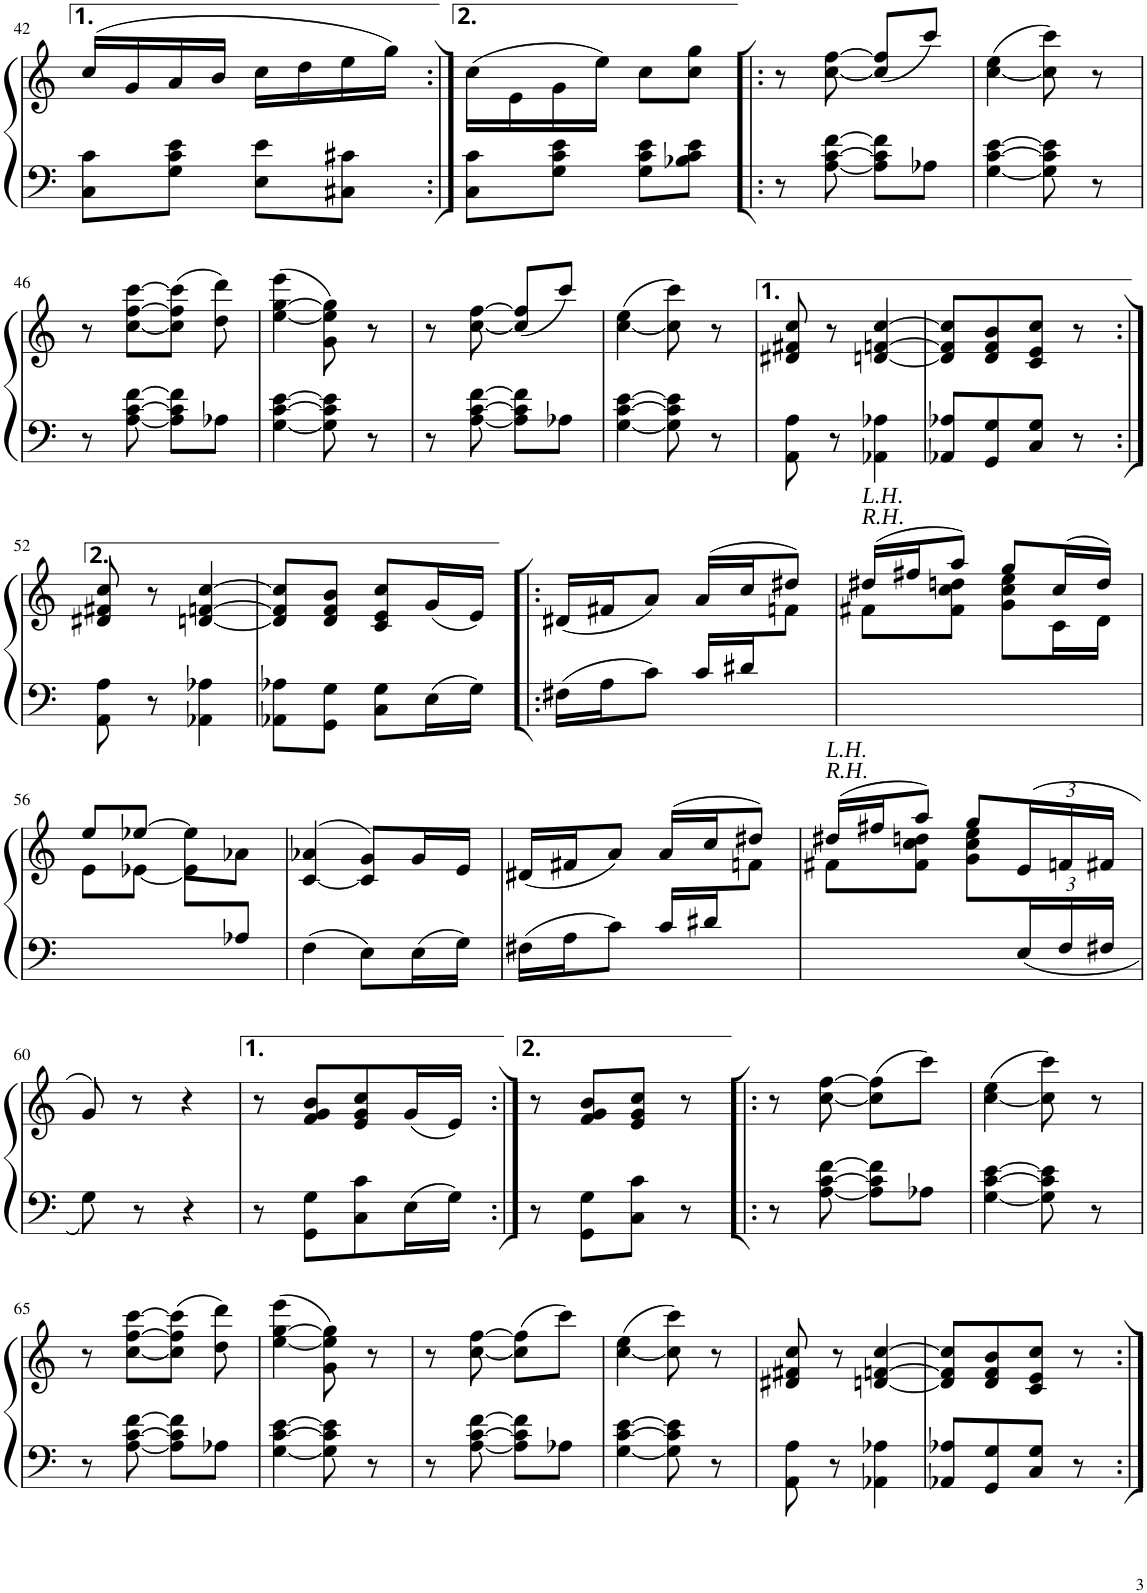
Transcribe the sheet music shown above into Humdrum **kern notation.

**kern	**kern
*part1	*part1
*staff2	*staff1
*I"Piano	*
*I'Pno	*
!!LO:PB:g=z
*clefF4	*clefG2
*k[]	*k[]
*M2/4	*M2/4
=42	=42
8C\ 8c\L	(16cc/LL
.	16g/
8G\ 8c\ 8e\J	16a/
.	16b/JJ
8E\ 8e\L	16cc\LL
.	16dd\
8C#X\ 8c#X\J	16ee\
.	16gg\JJ)
=43:|!	=43:|!
8C\ 8c\L	(>16cc\LL
.	16e\
8G\ 8c\ 8e\J	16g\
.	16ee\JJ)
8G\ 8c\ 8e\L	8cc\L
8B-X\ 8c\ 8e\J	8cc\ 8gg\J
=44!|:	=44!|:
8r	8r
[<8A\ [8c\ [8f\	[<8cc\ [8ff\
8A\] 8c\] 8f\]L	(8cc/] 8ff/]L
8A-X\J	8ccc/J)
=45	=45
[<4G\ [4c\ [4e\	(>[<4cc\ 4ee\
8G\] 8c\] 8e\]	8cc\] 8ccc\)
8r	8r
!!LO:LB:g=z
=46	=46
8r	8r
[<8A\ [8c\ [8f\	[<8cc\ [8ff\ [8ccc\L
8A\] 8c\] 8f\]L	(8cc\] 8ff\] 8ccc\]J
8A-X\J	8dd\ 8ddd\)
=47	=47
[<4G\ [4c\ [4e\	([<4ee\ [4gg\ 4eee\
8G\] 8c\] 8e\]	8g\ 8ee\] 8gg\])
8r	8r
=48	=48
8r	8r
[<8A\ [8c\ [8f\	[<8cc\ [8ff\
8A\] 8c\] 8f\]L	(8cc/] 8ff/]L
8A-X\J	8ccc/J)
=49	=49
[<4G\ [4c\ [4e\	(>[<4cc\ 4ee\
8G\] 8c\] 8e\]	8cc\] 8ccc\)
8r	8r
=50	=50
8AA\ 8A\	8d#X/ 8f#X/ 8cc/
8r	8r
4AA-X\ 4A-X\	[4dn/ [>4fn/ [>4cc/
=51	=51
8AA-X/ 8A-X/L	8d/] 8f/] 8cc/]L
8GG/ 8G/	8d/ 8f/ 8b/
8C/ 8G/J	8c/ 8e/ 8cc/J
8r	8r
!!LO:LB:g=z
=52:|!	=52:|!
8AA\ 8A\	8d#X/ 8f#X/ 8cc/
8r	8r
4AA-X\ 4A-X\	[4dn/ [>4fn/ [>4cc/
=53	=53
8AA-X\ 8A-X\L	8d/] 8f/] 8cc/]L
8GG\ 8G\J	8d/ 8f/ 8b/J
8C\ 8G\L	8c/ 8e/ 8cc/L
16E\L	(16g/L
16G\JJ	16e/JJ)
=54!|:	=54!|:
*	*^
16F#X\LL	(16d#X/LL	4.ryy
16A\J	16f#X/J	.
8c\J	8a/J)	.
16c/LL	(>16a/LL	.
16d#X/J	16cc/J	.
8ryy	8dd#X/J)	8fn\J
=55	=55	=55
!	!LO:TX:a:i:t=R.H	!
!	!LO:TX:a:t=.	!
!	!LO:TX:a:i:t=L.H	!
!	!LO:TX:a:t=.	!
2ryy	(>16dd#X/LL	8f#X\L
.	16ff#X/J	.
.	8aa/J)	8f#\ 8cc\ 8ddn\J
.	8gg/L	8g\ 8cc\ 8ee\L
.	(>16cc/L	16c\L
.	16dd/JJ)	16d\JJ
!!LO:LB:g=z	!!
=56	=56	=56
4.ryy	8ee/L	8e\L
.	[>8ee-X/J	[<8e-X\J
.	8ee-\L]	8e-\L]
8A-X/J	8a-X\J	8ryy
*	*v	*v
=57	=57
4F\	(>[4c/ 4a-X/
8E\L	8c/] 8g/L)
16E\L	16g/L
16G\JJ	16e/JJ
=58	=58
*	*^
16F#X\LL	(16d#X/LL	4.ryy
16A\J	16f#X/J	.
8c\J	8a/J)	.
16c/LL	(>16a/LL	.
16d#X/J	16cc/J	.
8ryy	8dd#X/J)	8fn\J
=59	=59	=59
!	!LO:TX:a:i:t=R.H	!
!	!LO:TX:a:t=.	!
!	!LO:TX:a:i:t=L.H	!
!	!LO:TX:a:t=.	!
4.ryy	(>16dd#X/LL	8f#X\L
.	16ff#X/J	.
.	8aa/J)	8f#\ 8cc\ 8ddn\J
.	8gg/L	8g\ 8cc\ 8ee\L
*Xbrackettup	*Xbrackettup	*
24E/L	(>24e/L	8ryy
24F/	24fn/	.
24F#X/JJ	24f#X/JJ	.
*	*v	*v
!!LO:LB:g=z
=60	=60
8G\	8g/)
8r	8r
4r	4r
=61	=61
8r	8r
8GG\ 8G\L	8f/ 8g/ 8b/L
8C\ 8c\	8e/ 8g/ 8cc/
16E\L	(16g/L
16G\JJ	16e/JJ)
=62:|!	=62:|!
8r	8r
8GG\ 8G\L	8f/ 8g/ 8b/L
8C\ 8c\J	8e/ 8g/ 8cc/J
8r	8r
=63!|:	=63!|:
8r	8r
[<8A\ [8c\ [8f\	[<8cc\ [8ff\
8A\] 8c\] 8f\]L	(8cc\] 8ff\]L
8A-X\J	8ccc\J)
=64	=64
[<4G\ [4c\ [4e\	(>[<4cc\ 4ee\
8G\] 8c\] 8e\]	8cc\] 8ccc\)
8r	8r
!!LO:LB:g=z
=65	=65
8r	8r
[<8A\ [8c\ [8f\	[<8cc\ [8ff\ [8ccc\L
8A\] 8c\] 8f\]L	(8cc\] 8ff\] 8ccc\]J
8A-X\J	8dd\ 8ddd\)
=66	=66
[<4G\ [4c\ [4e\	([<4ee\ [4gg\ 4eee\
8G\] 8c\] 8e\]	8g\ 8ee\] 8gg\])
8r	8r
=67	=67
8r	8r
[<8A\ [8c\ [8f\	[<8cc\ [8ff\
8A\] 8c\] 8f\]L	(8cc\] 8ff\]L
8A-X\J	8ccc\J)
=68	=68
[<4G\ [4c\ [4e\	(>[<4cc\ 4ee\
8G\] 8c\] 8e\]	8cc\] 8ccc\)
8r	8r
=69	=69
8AA\ 8A\	8d#X/ 8f#X/ 8cc/
8r	8r
4AA-X\ 4A-X\	[4dn/ [>4fn/ [>4cc/
=70	=70
8AA-X/ 8A-X/L	8d/] 8f/] 8cc/]L
8GG/ 8G/	8d/ 8f/ 8b/
8C/ 8G/J	8c/ 8e/ 8cc/J
8r	8r
=:|!	=:|!
*-	*-
